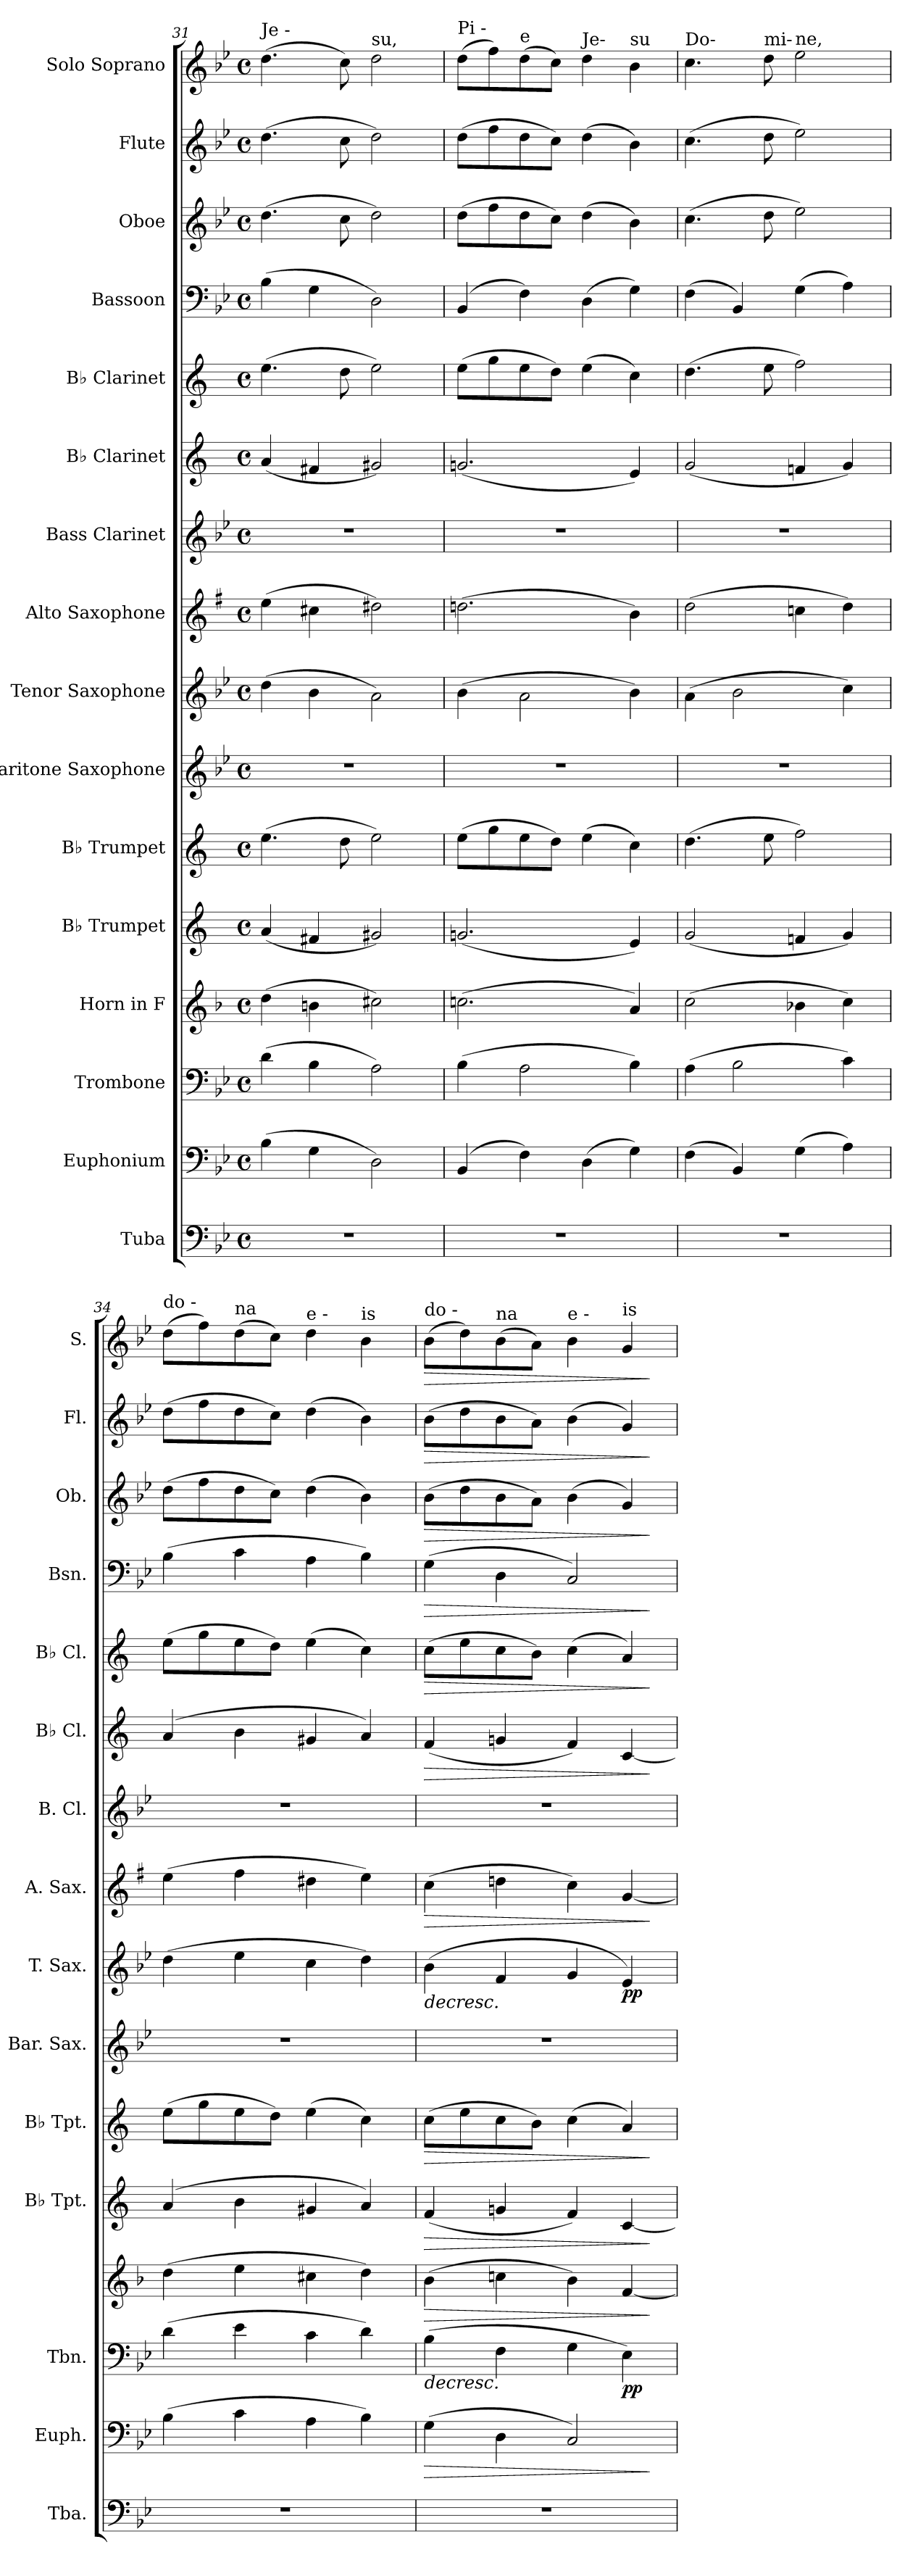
**kern	**kern	**dynam	**kern	**dynam	**kern	**dynam	**kern	**dynam	**kern	**dynam	**kern	**kern	**dynam	**kern	**dynam	**kern	**kern	**dynam	**kern	**dynam	**kern	**dynam	**kern	**dynam	**kern	**dynam	**kern	**dynam
*part16	*part15	*part15	*part14	*part14	*part13	*part13	*part12	*part12	*part11	*part11	*part10	*part9	*part9	*part8	*part8	*part7	*part6	*part6	*part5	*part5	*part4	*part4	*part3	*part3	*part2	*part2	*part1	*part1
*staff16	*staff15	*staff15	*staff14	*staff14	*staff13	*staff13	*staff12	*staff12	*staff11	*staff11	*staff10	*staff9	*staff9	*staff8	*staff8	*staff7	*staff6	*staff6	*staff5	*staff5	*staff4	*staff4	*staff3	*staff3	*staff2	*staff2	*staff1	*staff1
*I"Tuba	*I"Euphonium	*	*I"Trombone	*	*I"Horn in F	*	*I"B♭ Trumpet	*	*I"B♭ Trumpet	*	*I"Baritone Saxophone	*I"Tenor Saxophone	*	*I"Alto Saxophone	*	*I"Bass Clarinet	*I"B♭ Clarinet	*	*I"B♭ Clarinet	*	*I"Bassoon	*	*I"Oboe	*	*I"Flute	*	*I"Solo Soprano	*
*I'Tba.	*I'Euph.	*	*I'Tbn.	*	*	*	*I'B♭ Tpt.	*	*I'B♭ Tpt.	*	*I'Bar. Sax.	*I'T. Sax.	*	*I'A. Sax.	*	*I'B. Cl.	*I'B♭ Cl.	*	*I'B♭ Cl.	*	*I'Bsn.	*	*I'Ob.	*	*I'Fl.	*	*I'S.	*
*clefF4	*clefF4	*	*clefF4	*	*clefG2	*	*clefG2	*	*clefG2	*	*clefG2	*clefG2	*	*clefG2	*	*clefG2	*clefG2	*	*clefG2	*	*clefF4	*	*clefG2	*	*clefG2	*	*clefG2	*
*	*	*	*	*	*ITrd4c7	*	*ITrd1c2	*	*ITrd1c2	*	*ITrd12c21	*ITrd8c14	*	*ITrd5c9	*	*ITrd8c14	*ITrd1c2	*	*ITrd1c2	*	*	*	*	*	*	*	*	*
*k[b-e-]	*k[b-e-]	*	*k[b-e-]	*	*k[b-e-]	*	*k[b-e-]	*	*k[b-e-]	*	*k[b-e-]	*k[b-e-]	*	*k[b-e-]	*	*k[b-e-]	*k[b-e-]	*	*k[b-e-]	*	*k[b-e-]	*	*k[b-e-]	*	*k[b-e-]	*	*k[b-e-]	*
*M4/4	*M4/4	*	*M4/4	*	*M4/4	*	*M4/4	*	*M4/4	*	*M4/4	*M4/4	*	*M4/4	*	*M4/4	*M4/4	*	*M4/4	*	*M4/4	*	*M4/4	*	*M4/4	*	*M4/4	*
*met(c)	*met(c)	*	*met(c)	*	*met(c)	*	*met(c)	*	*met(c)	*	*met(c)	*met(c)	*	*met(c)	*	*met(c)	*met(c)	*	*met(c)	*	*met(c)	*	*met(c)	*	*met(c)	*	*met(c)	*
=31	=31	=31	=31	=31	=31	=31	=31	=31	=31	=31	=31	=31	=31	=31	=31	=31	=31	=31	=31	=31	=31	=31	=31	=31	=31	=31	=31	=31
!	!	!	!	!	!	!	!	!	!	!	!	!	!	!	!	!	!	!	!	!	!	!	!	!	!	!	!LO:TX:a:t=Je     -	!
1r	(4B-\	.	(4d\	.	(4g\	.	(4g/	.	(4.dd\	.	1r	(4d\	.	(4g\	.	1r	(4g/	.	(4.dd\	.	(4B-\	.	(4.dd\	.	(4.dd\	.	(4.dd\	.
.	4G\	.	4B-\	.	4en\	.	4en/	.	.	.	.	4B-\	.	4en\	.	.	4en/	.	.	.	4G\	.	.	.	.	.	.	.
.	.	.	.	.	.	.	.	.	8cc\	.	.	.	.	.	.	.	.	.	8cc\	.	.	.	8cc\	.	8cc\	.	8cc\)	.
!	!	!	!	!	!	!	!	!	!	!	!	!	!	!	!	!	!	!	!	!	!	!	!	!	!	!	!LO:TX:a:t=su,	!
.	2D\)	.	2A\)	.	2f#X\)	.	2f#X/)	.	2dd\)	.	.	2A\)	.	2f#X\)	.	.	2f#X/)	.	2dd\)	.	2D\)	.	2dd\)	.	2dd\)	.	2dd\	.
!!LO:PB:g=z
=32	=32	=32	=32	=32	=32	=32	=32	=32	=32	=32	=32	=32	=32	=32	=32	=32	=32	=32	=32	=32	=32	=32	=32	=32	=32	=32	=32	=32
!	!	!	!	!	!	!	!	!	!	!	!	!	!	!	!	!	!	!	!	!	!	!	!	!	!	!	!LO:TX:a:t=Pi -	!
1r	(4BB-/	.	(4B-\	.	(2.fn\	.	(2.fn/	.	(8dd\L	.	1r	(4B-\	.	(2.fn\	.	1r	(2.fn/	.	(8dd\L	.	(4BB-/	.	(8dd\L	.	(8dd\L	.	(8dd\L	.
.	.	.	.	.	.	.	.	.	8ff\	.	.	.	.	.	.	.	.	.	8ff\	.	.	.	8ff\	.	8ff\	.	8ff\)	.
!	!	!	!	!	!	!	!	!	!	!	!	!	!	!	!	!	!	!	!	!	!	!	!	!	!	!	!LO:TX:a:t=e	!
.	4F\)	.	2A\	.	.	.	.	.	8dd\	.	.	2A\	.	.	.	.	.	.	8dd\	.	4F\)	.	8dd\	.	8dd\	.	(8dd\	.
.	.	.	.	.	.	.	.	.	8cc\J)	.	.	.	.	.	.	.	.	.	8cc\J)	.	.	.	8cc\J)	.	8cc\J)	.	8cc\J)	.
!	!	!	!	!	!	!	!	!	!	!	!	!	!	!	!	!	!	!	!	!	!	!	!	!	!	!	!LO:TX:a:t=Je-	!
.	(4D\	.	.	.	.	.	.	.	(4dd\	.	.	.	.	.	.	.	.	.	(4dd\	.	(4D\	.	(4dd\	.	(4dd\	.	4dd\	.
!	!	!	!	!	!	!	!	!	!	!	!	!	!	!	!	!	!	!	!	!	!	!	!	!	!	!	!LO:TX:a:t=su	!
.	4G\)	.	4B-\)	.	4d/)	.	4d/)	.	4b-\)	.	.	4B-\)	.	4d\)	.	.	4d/)	.	4b-\)	.	4G\)	.	4b-\)	.	4b-\)	.	4b-\	.
=33	=33	=33	=33	=33	=33	=33	=33	=33	=33	=33	=33	=33	=33	=33	=33	=33	=33	=33	=33	=33	=33	=33	=33	=33	=33	=33	=33	=33
!	!	!	!	!	!	!	!	!	!	!	!	!	!	!	!	!	!	!	!	!	!	!	!	!	!	!	!LO:TX:a:t=Do-	!
1r	(4F\	.	(4A\	.	(2f\	.	(2f/	.	(4.cc\	.	1r	(4A\	.	(2f\	.	1r	(2f/	.	(4.cc\	.	(4F\	.	(4.cc\	.	(4.cc\	.	4.cc\	.
.	4BB-/)	.	2B-\	.	.	.	.	.	.	.	.	2B-\	.	.	.	.	.	.	.	.	4BB-/)	.	.	.	.	.	.	.
!	!	!	!	!	!	!	!	!	!	!	!	!	!	!	!	!	!	!	!	!	!	!	!	!	!	!	!LO:TX:a:t=mi-	!
.	.	.	.	.	.	.	.	.	8dd\	.	.	.	.	.	.	.	.	.	8dd\	.	.	.	8dd\	.	8dd\	.	8dd\	.
!	!	!	!	!	!	!	!	!	!	!	!	!	!	!	!	!	!	!	!	!	!	!	!	!	!	!	!LO:TX:a:t=ne,	!
.	(4G\	.	.	.	4e-X\	.	4e-X/	.	2ee-\)	.	.	.	.	4e-X\	.	.	4e-X/	.	2ee-\)	.	(4G\	.	2ee-\)	.	2ee-\)	.	2ee-\	.
.	4A\)	.	4c\)	.	4f\)	.	4f/)	.	.	.	.	4c\)	.	4f\)	.	.	4f/)	.	.	.	4A\)	.	.	.	.	.	.	.
=34	=34	=34	=34	=34	=34	=34	=34	=34	=34	=34	=34	=34	=34	=34	=34	=34	=34	=34	=34	=34	=34	=34	=34	=34	=34	=34	=34	=34
!	!	!	!	!	!	!	!	!	!	!	!	!	!	!	!	!	!	!	!	!	!	!	!	!	!	!	!LO:TX:a:t=do -	!
1r	(4B-\	.	(4d\	.	(4g\	.	(4g/	.	(8dd\L	.	1r	(4d\	.	(4g\	.	1r	(4g/	.	(8dd\L	.	(4B-\	.	(8dd\L	.	(8dd\L	.	(8dd\L	.
.	.	.	.	.	.	.	.	.	8ff\	.	.	.	.	.	.	.	.	.	8ff\	.	.	.	8ff\	.	8ff\	.	8ff\)	.
!	!	!	!	!	!	!	!	!	!	!	!	!	!	!	!	!	!	!	!	!	!	!	!	!	!	!	!LO:TX:a:t=na	!
.	4c\	.	4e-\	.	4a\	.	4a\	.	8dd\	.	.	4e-\	.	4a\	.	.	4a\	.	8dd\	.	4c\	.	8dd\	.	8dd\	.	(8dd\	.
.	.	.	.	.	.	.	.	.	8cc\J)	.	.	.	.	.	.	.	.	.	8cc\J)	.	.	.	8cc\J)	.	8cc\J)	.	8cc\J)	.
!	!	!	!	!	!	!	!	!	!	!	!	!	!	!	!	!	!	!	!	!	!	!	!	!	!	!	!LO:TX:a:t=e  -	!
.	4A\	.	4c\	.	4f#X\	.	4f#X/	.	(4dd\	.	.	4c\	.	4f#X\	.	.	4f#X/	.	(4dd\	.	4A\	.	(4dd\	.	(4dd\	.	4dd\	.
!	!	!	!	!	!	!	!	!	!	!	!	!	!	!	!	!	!	!	!	!	!	!	!	!	!	!	!LO:TX:a:t=is	!
.	4B-\)	.	4d\)	.	4g\)	.	4g/)	.	4b-\)	.	.	4d\)	.	4g\)	.	.	4g/)	.	4b-\)	.	4B-\)	.	4b-\)	.	4b-\)	.	4b-\	.
=35	=35	=35	=35	=35	=35	=35	=35	=35	=35	=35	=35	=35	=35	=35	=35	=35	=35	=35	=35	=35	=35	=35	=35	=35	=35	=35	=35	=35
!	!	!	!	!	!	!	!	!	!	!	!	!	!	!	!	!	!	!	!	!	!	!	!	!	!	!	!LO:TX:a:t=do -	!
!	!	!LO:HP:b	!	!LO:HP:b	!	!LO:HP:b	!	!LO:HP:b	!	!LO:HP:b	!	!	!LO:HP:b	!	!LO:HP:b	!	!	!LO:HP:b	!	!LO:HP:b	!	!LO:HP:b	!	!LO:HP:b	!	!LO:HP:b	!	!LO:HP:b
1r	(4G\	>	(4B-\	>	(4e-\	>	(4e-/	>	(8b-\L	>	1r	(4B-\	>	(4e-\	>	1r	(4e-/	>	(8b-\L	>	(4G\	>	(8b-\L	>	(8b-\L	>	(8b-\L	>
.	.	.	.	.	.	.	.	.	8dd\	.	.	.	.	.	.	.	.	.	8dd\	.	.	.	8dd\	.	8dd\	.	8dd\)	.
!	!	!	!	!	!	!	!	!	!	!	!	!	!	!	!	!	!	!	!	!	!	!	!	!	!	!	!LO:TX:a:t=na	!
.	4D\	.	4F\	.	4fn\	.	4fn/	.	8b-\	.	.	4F/	.	4fn\	.	.	4fn/	.	8b-\	.	4D\	.	8b-\	.	8b-\	.	(8b-\	.
.	.	.	.	.	.	.	.	.	8a\J)	.	.	.	.	.	.	.	.	.	8a\J)	.	.	.	8a\J)	.	8a\J)	.	8a\J)	.
!	!	!	!	!	!	!	!	!	!	!	!	!	!	!	!	!	!	!	!	!	!	!	!	!	!	!	!LO:TX:a:t=e  -	!
.	2C/)	.	4G\	.	4e-\)	.	4e-/)	.	(4b-\	.	.	4G/	.	4e-\)	.	.	4e-/)	.	(4b-\	.	2C/)	.	(4b-\	.	(4b-\	.	4b-\	.
!	!	!	!	!	!	!	!	!	!	!	!	!	!	!	!	!	!	!	!	!	!	!	!	!	!	!	!LO:TX:a:t=is	!
!	!	!	!	!LO:DY:b	!	!	!	!	!	!	!	!	!LO:DY:b	!	!	!	!	!	!	!	!	!	!	!	!	!	!	!
.	.	.	4E-\)	pp	[4B-/	.	[4B-/	.	4g/)	.	.	4E-/)	pp	[4B-/	.	.	[4B-/	.	4g/)	.	.	.	4g/)	.	4g/)	.	4g/	.
.	.	]	.	]	.	]	.	]	.	]	.	.	]	.	]	.	.	]	.	]	.	]	.	]	.	]	.	]
=	=	=	=	=	=	=	=	=	=	=	=	=	=	=	=	=	=	=	=	=	=	=	=	=	=	=	=	=
*-	*-	*-	*-	*-	*-	*-	*-	*-	*-	*-	*-	*-	*-	*-	*-	*-	*-	*-	*-	*-	*-	*-	*-	*-	*-	*-	*-	*-
